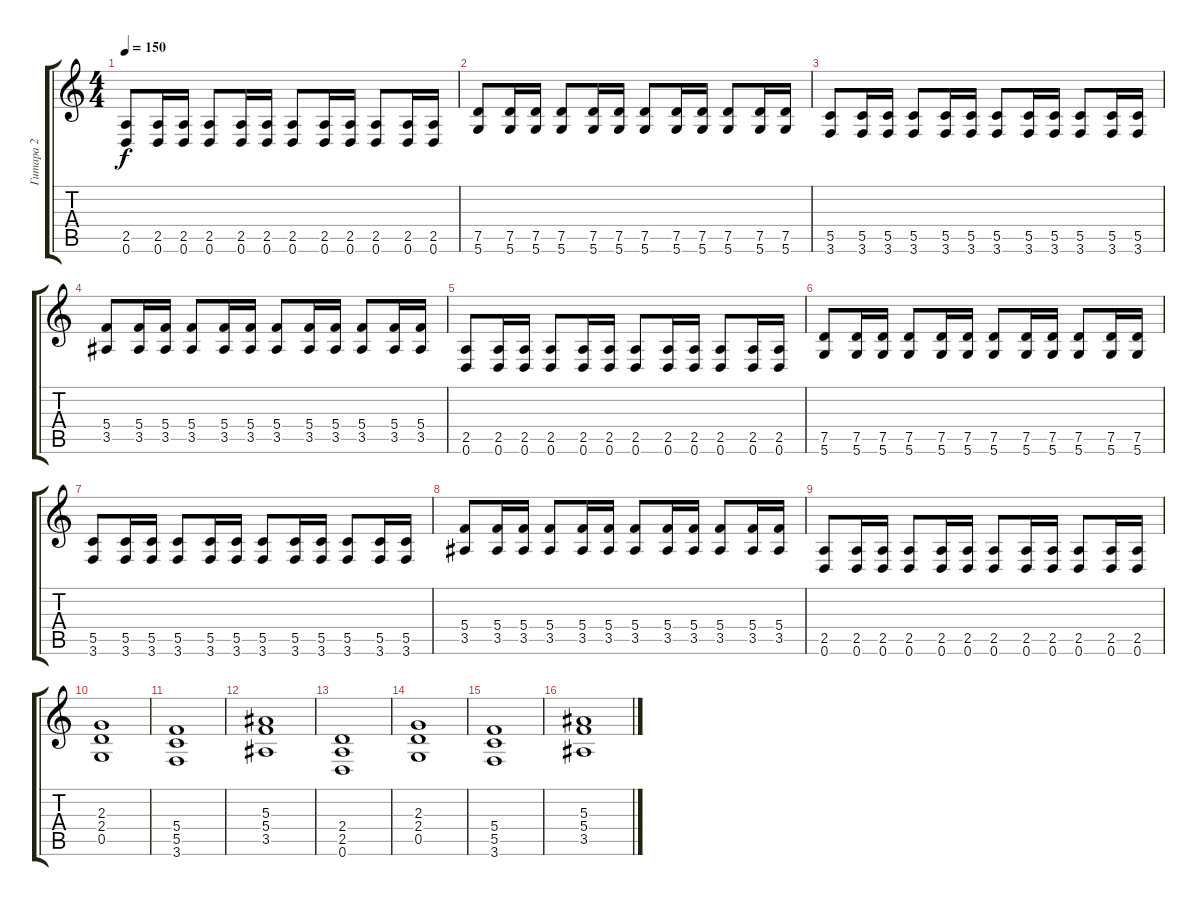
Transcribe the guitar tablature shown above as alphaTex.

\track ("Гитара 2" "Гитара 2") {instrument distortionguitar}
\staff {score tabs}
\tuning (D4 A3 F3 C3 G2 D2) {hide}
\ts (4 4)
\tempo 150
\clef g2
\ks c
(2.5 0.6).8{dy f} (2.5 0.6).16 (2.5 0.6).16 (2.5 0.6).8 (2.5 0.6).16 (2.5 0.6).16 (2.5 0.6).8 (2.5 0.6).16 (2.5 0.6).16 (2.5 0.6).8 (2.5 0.6).16 (2.5 0.6).16 |
(7.5 5.6).8 (7.5 5.6).16 (7.5 5.6).16 (7.5 5.6).8 (7.5 5.6).16 (7.5 5.6).16 (7.5 5.6).8 (7.5 5.6).16 (7.5 5.6).16 (7.5 5.6).8 (7.5 5.6).16 (7.5 5.6).16 |
(5.5 3.6).8 (5.5 3.6).16 (5.5 3.6).16 (5.5 3.6).8 (5.5 3.6).16 (5.5 3.6).16 (5.5 3.6).8 (5.5 3.6).16 (5.5 3.6).16 (5.5 3.6).8 (5.5 3.6).16 (5.5 3.6).16 |
(5.4 3.5).8 (5.4 3.5).16 (5.4 3.5).16 (5.4 3.5).8 (5.4 3.5).16 (5.4 3.5).16 (5.4 3.5).8 (5.4 3.5).16 (5.4 3.5).16 (5.4 3.5).8 (5.4 3.5).16 (5.4 3.5).16 |
(2.5 0.6).8 (2.5 0.6).16 (2.5 0.6).16 (2.5 0.6).8 (2.5 0.6).16 (2.5 0.6).16 (2.5 0.6).8 (2.5 0.6).16 (2.5 0.6).16 (2.5 0.6).8 (2.5 0.6).16 (2.5 0.6).16 |
(7.5 5.6).8 (7.5 5.6).16 (7.5 5.6).16 (7.5 5.6).8 (7.5 5.6).16 (7.5 5.6).16 (7.5 5.6).8 (7.5 5.6).16 (7.5 5.6).16 (7.5 5.6).8 (7.5 5.6).16 (7.5 5.6).16 |
(5.5 3.6).8 (5.5 3.6).16 (5.5 3.6).16 (5.5 3.6).8 (5.5 3.6).16 (5.5 3.6).16 (5.5 3.6).8 (5.5 3.6).16 (5.5 3.6).16 (5.5 3.6).8 (5.5 3.6).16 (5.5 3.6).16 |
(5.4 3.5).8 (5.4 3.5).16 (5.4 3.5).16 (5.4 3.5).8 (5.4 3.5).16 (5.4 3.5).16 (5.4 3.5).8 (5.4 3.5).16 (5.4 3.5).16 (5.4 3.5).8 (5.4 3.5).16 (5.4 3.5).16 |
(2.5 0.6).8 (2.5 0.6).16 (2.5 0.6).16 (2.5 0.6).8 (2.5 0.6).16 (2.5 0.6).16 (2.5 0.6).8 (2.5 0.6).16 (2.5 0.6).16 (2.5 0.6).8 (2.5 0.6).16 (2.5 0.6).16 |
(2.3 2.4 0.5).1 |
(5.4 5.5 3.6).1 |
(5.3 5.4 3.5).1 |
(2.4 2.5 0.6).1 |
(2.3 2.4 0.5).1 |
(5.4 5.5 3.6).1 |
(5.3 5.4 3.5).1
